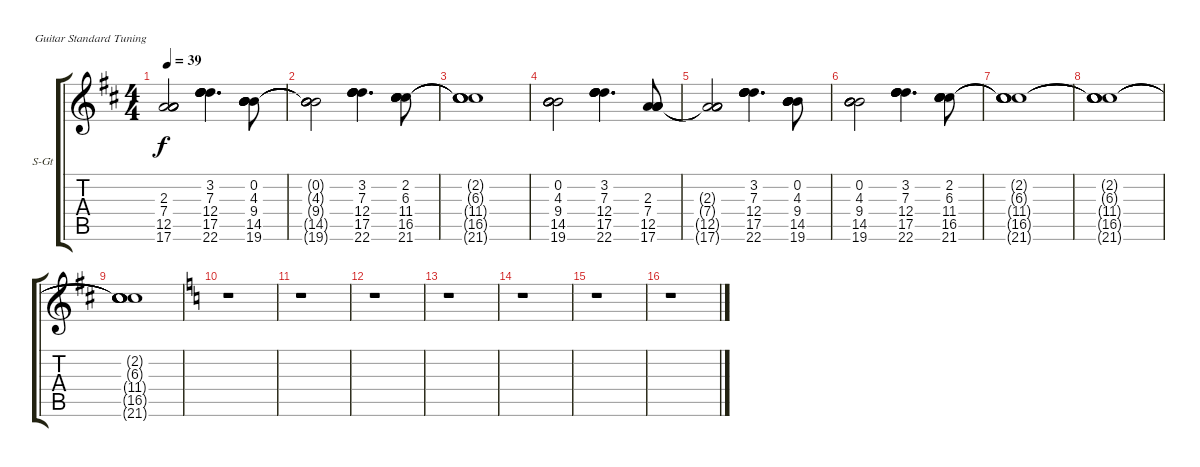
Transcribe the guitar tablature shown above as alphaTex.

\bracketExtendMode groupsimilarinstruments
\firstSystemTrackNameOrientation horizontal
\otherSystemsTrackNameOrientation horizontal
\track ("Intro" "S-Gt") {instrument stringensemble1}
\staff {score tabs}
\tuning (E4 B3 G3 D3 A2 E2)
\displaytranspose 12
\ts (4 4)
\tempo 39
\clef g2
\ks d
(2.3{t} 7.4{t} 12.5{t} 17.6{t}).2{dy f} (3.2 7.3 12.4 17.5 22.6).4{d} (0.2 4.3 9.4 14.5 19.6).8 |
(0.2{t} 4.3{t} 9.4{t} 14.5{t} 19.6{t}).2 (3.2 7.3 12.4 17.5 22.6).4{d} (2.2 6.3 11.4 16.5 21.6).8 |
(2.2{t} 6.3{t} 11.4{t} 16.5{t} 21.6{t}).1 |
(0.2 4.3 9.4 14.5 19.6).2 (3.2 7.3 12.4 17.5 22.6).4{d} (2.3 7.4 12.5 17.6).8 |
(2.3{t} 7.4{t} 12.5{t} 17.6{t}).2 (3.2 7.3 12.4 17.5 22.6).4{d} (0.2 4.3 9.4 14.5 19.6).8 |
(0.2 4.3 9.4 14.5 19.6).2 (3.2 7.3 12.4 17.5 22.6).4{d} (2.2 6.3 11.4 16.5 21.6).8 |
(2.2{t} 6.3{t} 11.4{t} 16.5{t} 21.6{t}).1 |
(2.2{t} 6.3{t} 11.4{t} 16.5{t} 21.6{t}).1 |
(2.2{t} 6.3{t} 11.4{t} 16.5{t} 21.6{t}).1 |
\ks c
r.1 |
r.1 |
r.1 |
r.1 |
r.1 |
r.1 |
r.1
